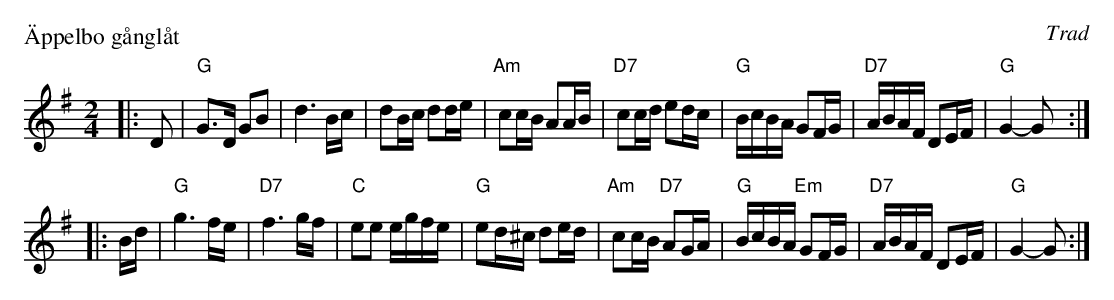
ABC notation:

X:1
P: \"Appelbo g\aangl\aat
O: Trad
M: 2/4
L: 1/16
K: G
|: D2 \
| "G"G3D G2B2 | d6 Bc | d2Bc d2de | "Am"c2cB A2AB \
| "D7"c2cd e2dc | "G"BcBA G2FG | "D7"ABAF D2EF | "G"G4- G2 :|
|: Bd \
| "G"g6 fe | "D7"f6 gf | "C"e2e2 egfe | "G"e2d^c d2ed \
| "Am"c2cB "D7"A2GA | "G"BcBA "Em"G2FG | "D7"ABAF D2EF | "G"G4- G2 :|
